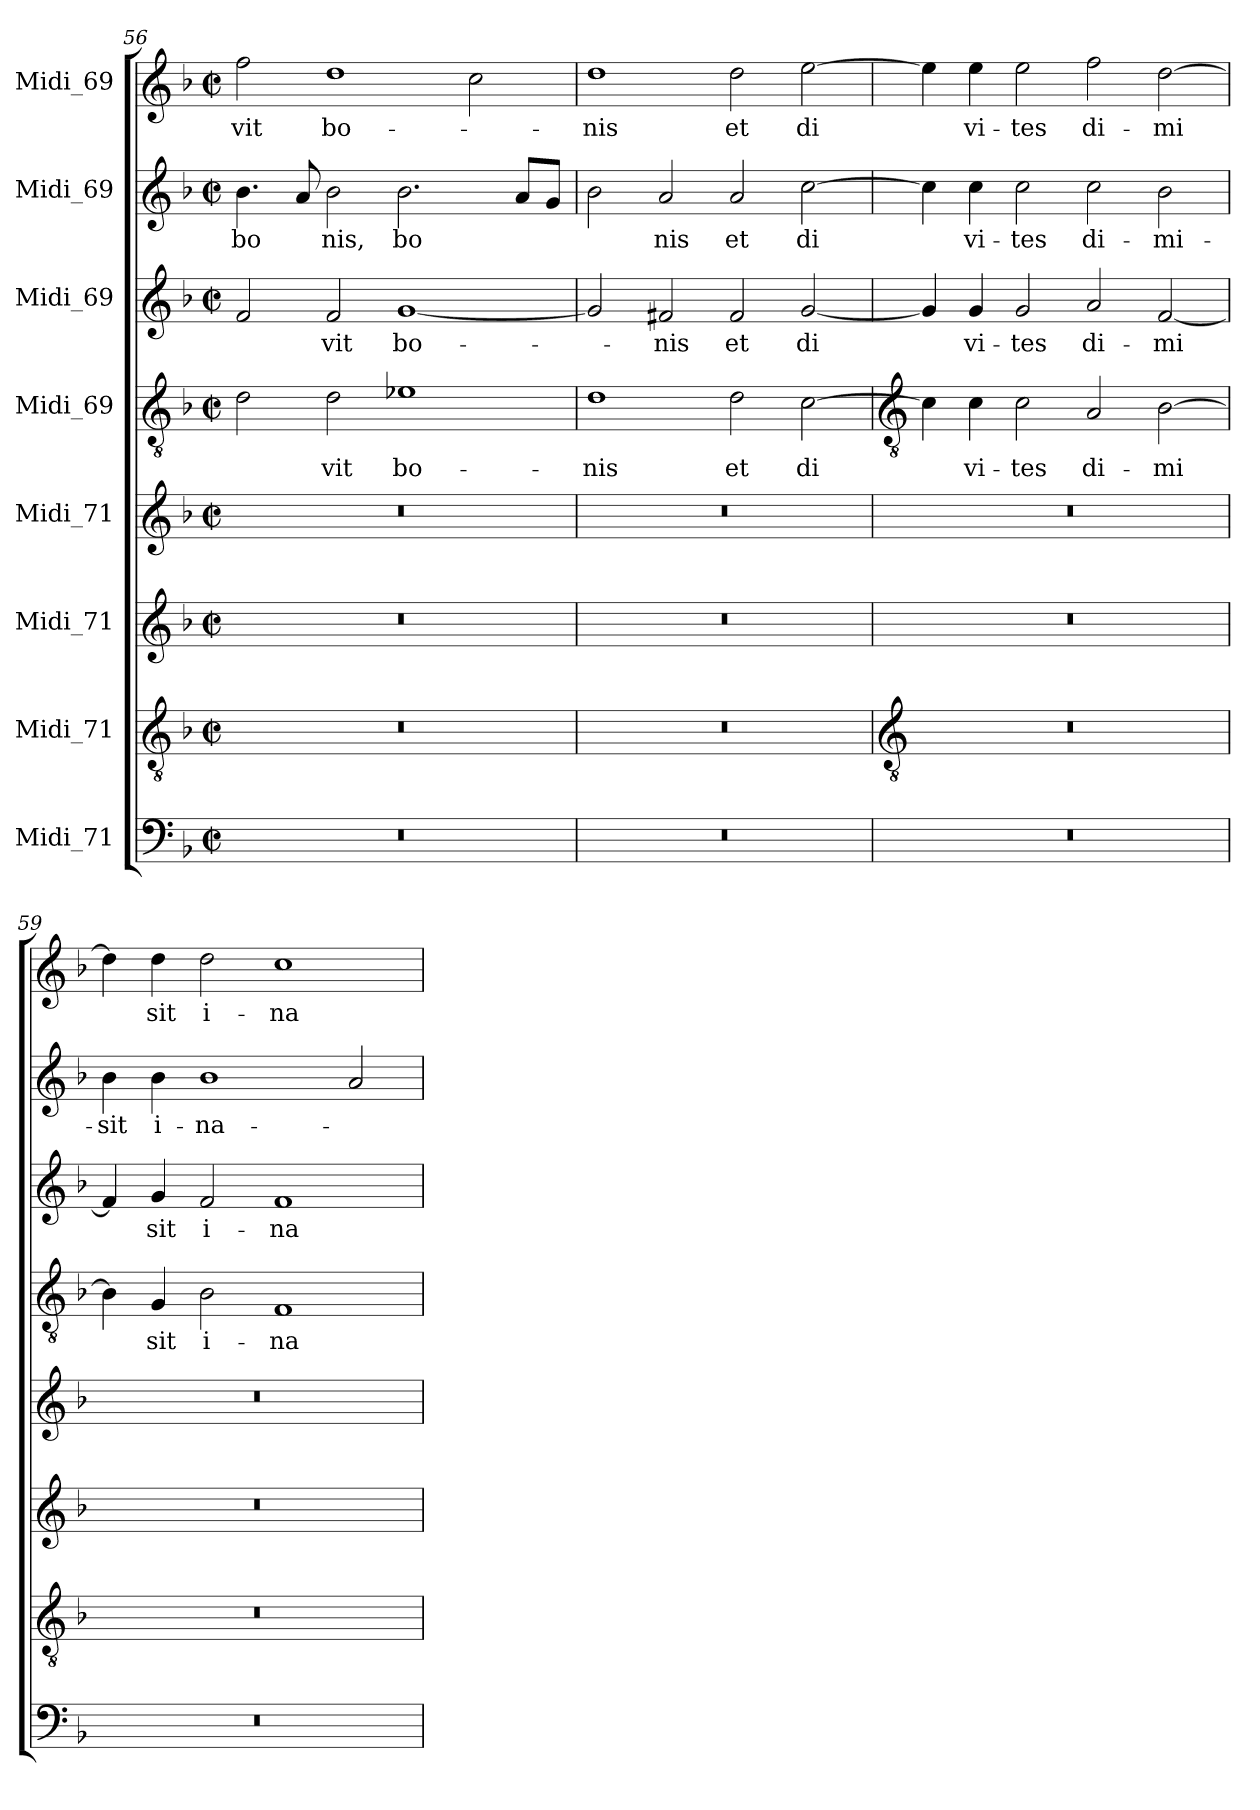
**kern	**kern	**kern	**kern	**kern	**text	**kern	**text	**kern	**text	**kern	**text
*part8	*part7	*part6	*part5	*part4	*part4	*part3	*part3	*part2	*part2	*part1	*part1
*staff8	*staff7	*staff6	*staff5	*staff4	*staff4	*staff3	*staff3	*staff2	*staff2	*staff1	*staff1
*I"Midi_71	*I"Midi_71	*I"Midi_71	*I"Midi_71	*I"Midi_69	*	*I"Midi_69	*	*I"Midi_69	*	*I"Midi_69	*
*clefF4	*clefGv2	*clefG2	*clefG2	*clefGv2	*	*clefG2	*	*clefG2	*	*clefG2	*
*k[b-]	*k[b-]	*k[b-]	*k[b-]	*k[b-]	*	*k[b-]	*	*k[b-]	*	*k[b-]	*
*F:	*F:	*F:	*F:	*F:	*	*F:	*	*F:	*	*F:	*
*M4/2	*M4/2	*M4/2	*M4/2	*M4/2	*	*M4/2	*	*M4/2	*	*M4/2	*
*met(c|)	*met(c|)	*met(c|)	*met(c|)	*met(c|)	*	*met(c|)	*	*met(c|)	*	*met(c|)	*
=56	=56	=56	=56	=56	=56	=56	=56	=56	=56	=56	=56
!	!	!	!	!	!	!	!	!	!LO:LY:b	!	!LO:LY:b
0r	0r	0r	0r	2d	.	2f	.	4.b-	bo	2ff	-vit
.	.	.	.	.	.	.	.	8a	.	.	.
!	!	!	!	!	!LO:LY:b	!	!LO:LY:b	!	!LO:LY:b	!	!LO:LY:b
.	.	.	.	2d	vit	2f	vit	2b-	nis,	1dd	bo-
!	!	!	!	!	!LO:LY:b	!	!LO:LY:b	!	!LO:LY:b	!	!
.	.	.	.	1e-X	bo-	[1g	bo-	2.b-	bo	.	.
.	.	.	.	.	.	.	.	.	.	2cc	.
.	.	.	.	.	.	.	.	8aL	.	.	.
.	.	.	.	.	.	.	.	8gJ	.	.	.
=57	=57	=57	=57	=57	=57	=57	=57	=57	=57	=57	=57
!	!	!	!	!	!LO:LY:b	!	!	!	!	!	!LO:LY:b
0r	0r	0r	0r	1d	-nis	2g]	.	2b-	.	1dd	-nis
!	!	!	!	!	!	!	!LO:LY:b	!	!LO:LY:b	!	!
.	.	.	.	.	.	2f#X	-nis	2a	nis	.	.
!	!	!	!	!	!LO:LY:b	!	!LO:LY:b	!	!LO:LY:b	!	!LO:LY:b
.	.	.	.	2d	et	2f#	et	2a	et	2dd	et
!	!	!	!	!	!LO:LY:b	!	!LO:LY:b	!	!LO:LY:b	!	!LO:LY:b
.	.	.	.	[2c	di	[2g	di	[2cc	di	[2ee	di
!!LO:LB:g=z
=58	=58	=58	=58	=58	=58	=58	=58	=58	=58	=58	=58
*	*clefGv2	*	*	*clefGv2	*	*	*	*	*	*	*
0r	0r	0r	0r	4c]	.	4g]	.	4cc]	.	4ee]	.
!	!	!	!	!	!LO:LY:b	!	!LO:LY:b	!	!LO:LY:b	!	!LO:LY:b
.	.	.	.	4c	vi-	4g	vi-	4cc	vi-	4ee	vi-
!	!	!	!	!	!LO:LY:b	!	!LO:LY:b	!	!LO:LY:b	!	!LO:LY:b
.	.	.	.	2c	-tes	2g	-tes	2cc	-tes	2ee	-tes
!	!	!	!	!	!LO:LY:b	!	!LO:LY:b	!	!LO:LY:b	!	!LO:LY:b
.	.	.	.	2A	di-	2a	di-	2cc	di-	2ff	di-
!	!	!	!	!	!LO:LY:b	!	!LO:LY:b	!	!LO:LY:b	!	!LO:LY:b
.	.	.	.	[2B-	-mi	[2f	-mi	2b-	-mi-	[2dd	-mi
=59	=59	=59	=59	=59	=59	=59	=59	=59	=59	=59	=59
!	!	!	!	!	!	!	!	!	!LO:LY:b	!	!
0r	0r	0r	0r	4B-]	.	4f]	.	4b-	-sit	4dd]	.
!	!	!	!	!	!LO:LY:b	!	!LO:LY:b	!	!LO:LY:b	!	!LO:LY:b
.	.	.	.	4G	sit	4g	sit	4b-	i-	4dd	sit
!	!	!	!	!	!LO:LY:b	!	!LO:LY:b	!	!LO:LY:b	!	!LO:LY:b
.	.	.	.	2B-	i-	2f	i-	1b-	-na-	2dd	i-
!	!	!	!	!	!LO:LY:b	!	!LO:LY:b	!	!	!	!LO:LY:b
.	.	.	.	1F	-na-	1f	-na-	.	.	1cc	-na-
.	.	.	.	.	.	.	.	2a	.	.	.
=	=	=	=	=	=	=	=	=	=	=	=
*-	*-	*-	*-	*-	*-	*-	*-	*-	*-	*-	*-
